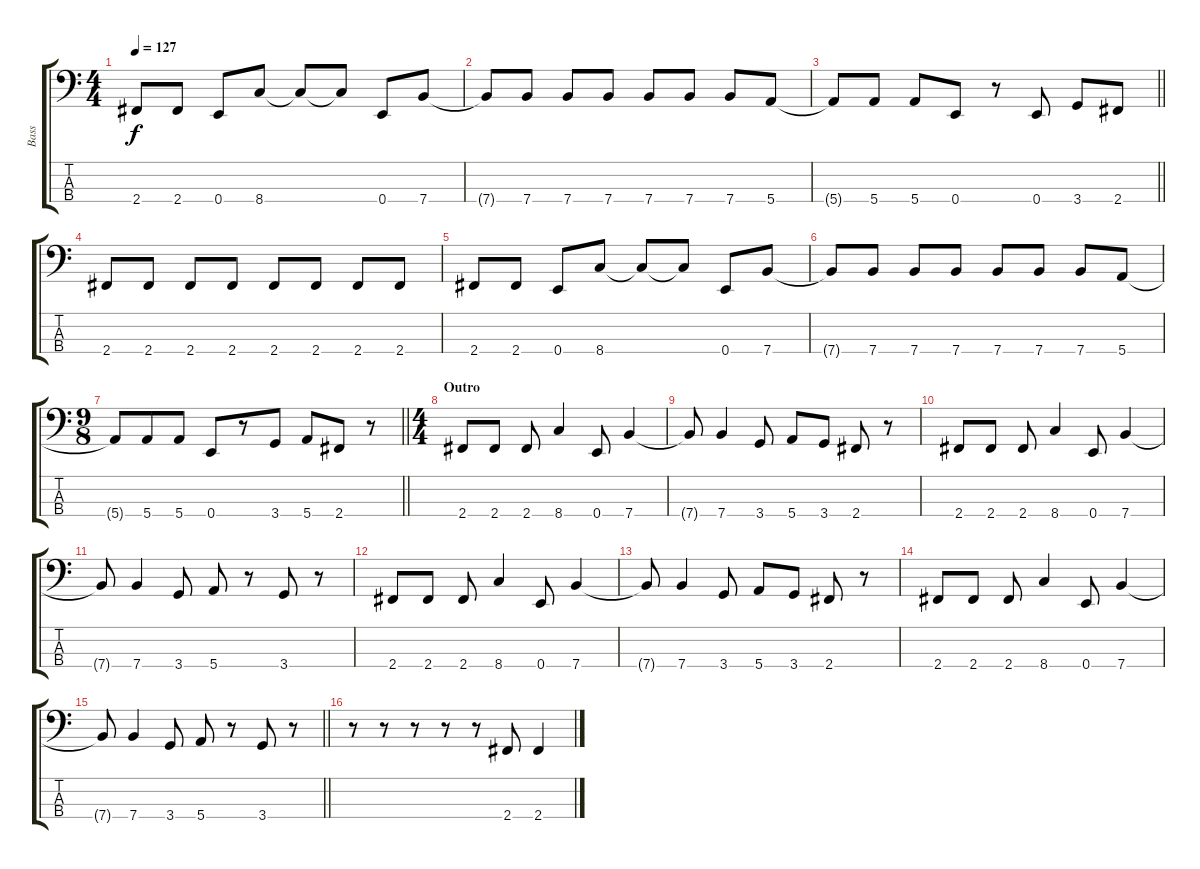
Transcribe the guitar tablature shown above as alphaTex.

\track ("Bass" "Bass") {instrument electricbassfinger}
\staff {score tabs}
\tuning (G2 D2 A1 E1) {hide}
\ts (4 4)
\tempo 127
\clef f4
\ks c
2.4.8{dy f} 2.4.8 0.4.8 8.4.8 8.4{t}.8 8.4{t}.8 0.4.8 7.4.8 |
7.4{t}.8 7.4.8 7.4.8 7.4.8 7.4.8 7.4.8 7.4.8 5.4.8 |
\barLineRight lightlight
5.4{t}.8 5.4.8 5.4.8 0.4.8 r.8 0.4.8 3.4.8 2.4.8 |
2.4.8 2.4.8 2.4.8 2.4.8 2.4.8 2.4.8 2.4.8 2.4.8 |
2.4.8 2.4.8 0.4.8 8.4.8 8.4{t}.8 8.4{t}.8 0.4.8 7.4.8 |
7.4{t}.8 7.4.8 7.4.8 7.4.8 7.4.8 7.4.8 7.4.8 5.4.8 |
\ts (9 8)
\barLineRight lightlight
5.4{t}.8 5.4.8 5.4.8 0.4.8 r.8 3.4.8 5.4.8 2.4.8 r.8 |
\ts (4 4)
\section ("" "Outro")
2.4.8 2.4.8 2.4.8 8.4.4 0.4.8 7.4.4 |
7.4{t}.8 7.4.4 3.4.8 5.4.8 3.4.8 2.4.8 r.8 |
2.4.8 2.4.8 2.4.8 8.4.4 0.4.8 7.4.4 |
7.4{t}.8 7.4.4 3.4.8 5.4.8 r.8 3.4.8 r.8 |
2.4.8 2.4.8 2.4.8 8.4.4 0.4.8 7.4.4 |
7.4{t}.8 7.4.4 3.4.8 5.4.8 3.4.8 2.4.8 r.8 |
2.4.8 2.4.8 2.4.8 8.4.4 0.4.8 7.4.4 |
\barLineRight lightlight
7.4{t}.8 7.4.4 3.4.8 5.4.8 r.8 3.4.8 r.8 |
r.8 r.8 r.8 r.8 r.8 2.4.8 2.4.4
